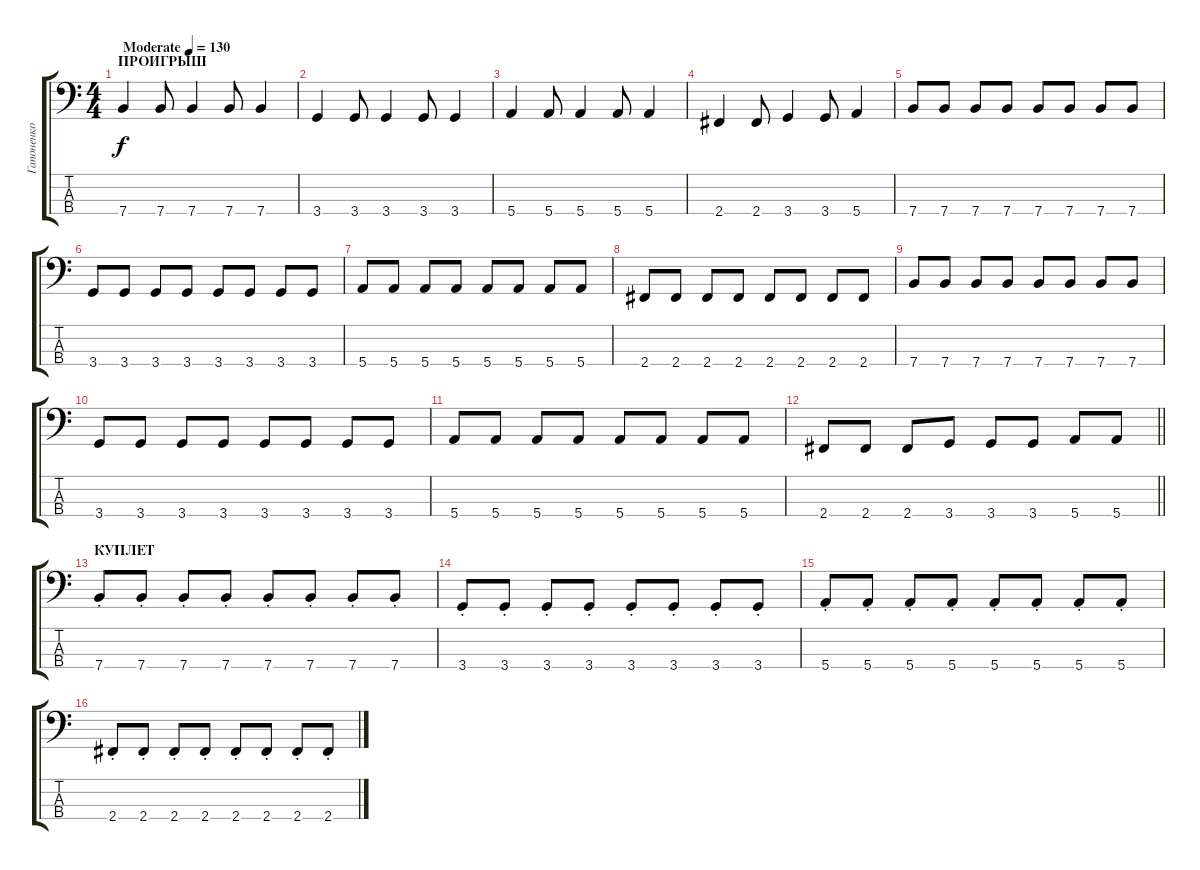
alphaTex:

\track ("Гапоненко Андрей" "Гапоненко ") {instrument electricbassfinger}
\staff {score tabs}
\tuning (G2 D2 A1 E1) {hide}
\ts (4 4)
\section ("" "ПРОИГРЫШ")
\tempo (130 "Moderate")
\clef f4
\ks c
7.4.4{dy f instrument electricbassfinger} 7.4.8 7.4.4 7.4.8 7.4.4 |
3.4.4 3.4.8 3.4.4 3.4.8 3.4.4 |
5.4.4 5.4.8 5.4.4 5.4.8 5.4.4 |
2.4.4 2.4.8 3.4.4 3.4.8 5.4.4 |
7.4.8 7.4.8 7.4.8 7.4.8 7.4.8 7.4.8 7.4.8 7.4.8 |
3.4.8 3.4.8 3.4.8 3.4.8 3.4.8 3.4.8 3.4.8 3.4.8 |
5.4.8 5.4.8 5.4.8 5.4.8 5.4.8 5.4.8 5.4.8 5.4.8 |
2.4.8 2.4.8 2.4.8 2.4.8 2.4.8 2.4.8 2.4.8 2.4.8 |
7.4.8 7.4.8 7.4.8 7.4.8 7.4.8 7.4.8 7.4.8 7.4.8 |
3.4.8 3.4.8 3.4.8 3.4.8 3.4.8 3.4.8 3.4.8 3.4.8 |
5.4.8 5.4.8 5.4.8 5.4.8 5.4.8 5.4.8 5.4.8 5.4.8 |
\barLineRight lightlight
2.4.8 2.4.8 2.4.8 3.4.8 3.4.8 3.4.8 5.4.8 5.4.8 |
\section ("" "КУПЛЕТ")
7.4{st}.8 7.4{st}.8 7.4{st}.8 7.4{st}.8 7.4{st}.8 7.4{st}.8 7.4{st}.8 7.4{st}.8 |
3.4{st}.8 3.4{st}.8 3.4{st}.8 3.4{st}.8 3.4{st}.8 3.4{st}.8 3.4{st}.8 3.4{st}.8 |
5.4{st}.8 5.4{st}.8 5.4{st}.8 5.4{st}.8 5.4{st}.8 5.4{st}.8 5.4{st}.8 5.4{st}.8 |
2.4{st}.8 2.4{st}.8 2.4{st}.8 2.4{st}.8 2.4{st}.8 2.4{st}.8 2.4{st}.8 2.4{st}.8
